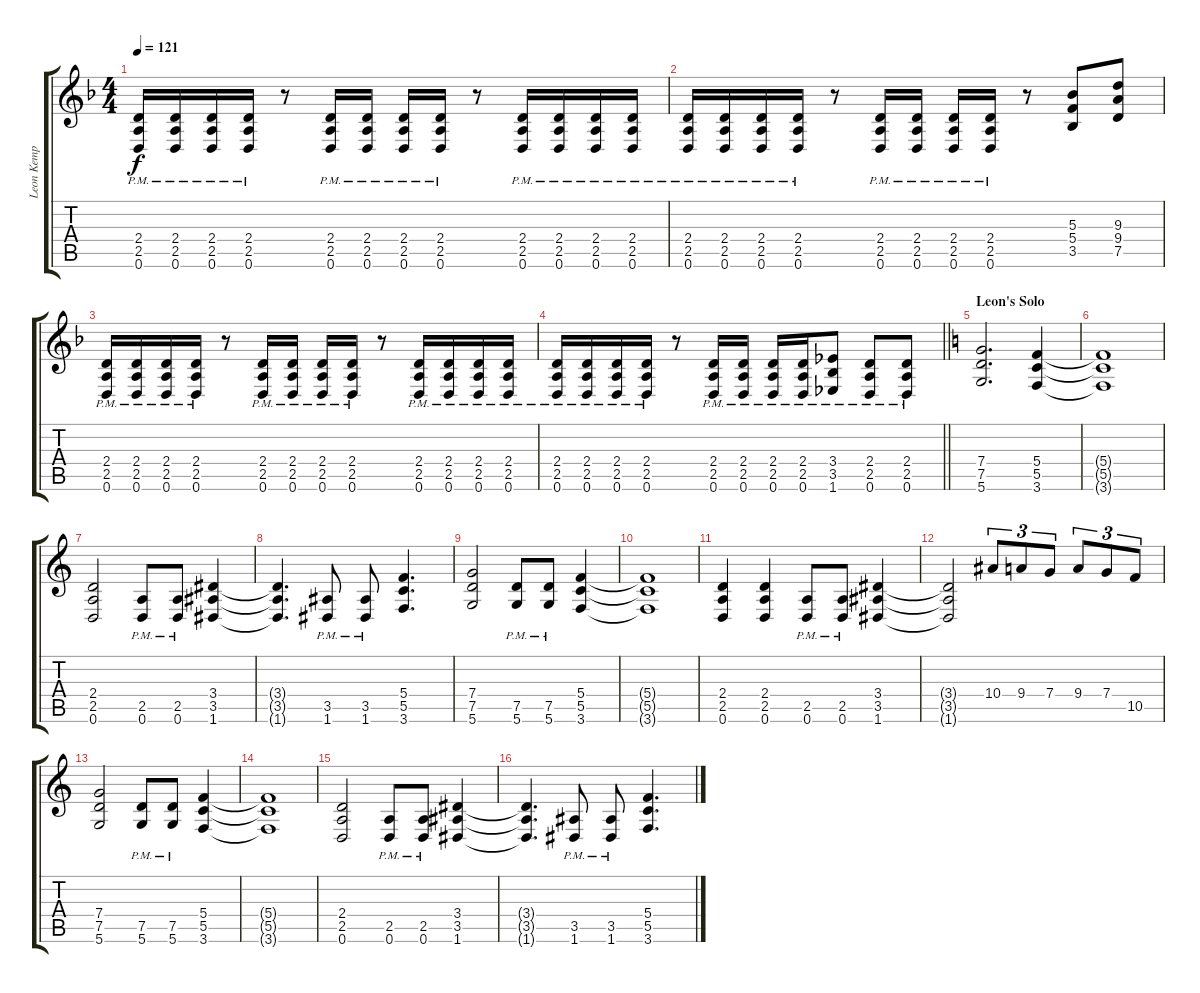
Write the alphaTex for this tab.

\track ("Leon Kemp" "Leon Kemp") {instrument distortionguitar}
\staff {score tabs}
\tuning (D4 A3 F3 C3 G2 D2) {hide}
\ts (4 4)
\tempo 121
\clef g2
\ks f
(2.4{pm} 2.5{pm} 0.6{pm}).16{dy f} (2.4{pm} 2.5{pm} 0.6{pm}).16 (2.4{pm} 2.5{pm} 0.6{pm}).16 (2.4{pm} 2.5{pm} 0.6{pm}).16 r.8 (2.4{pm} 2.5{pm} 0.6{pm}).16 (2.4{pm} 2.5{pm} 0.6{pm}).16 (2.4{pm} 2.5{pm} 0.6{pm}).16 (2.4{pm} 2.5{pm} 0.6{pm}).16 r.8 (2.4{pm} 2.5{pm} 0.6{pm}).16 (2.4{pm} 2.5{pm} 0.6{pm}).16 (2.4{pm} 2.5{pm} 0.6{pm}).16 (2.4{pm} 2.5{pm} 0.6{pm}).16 |
(2.4{pm} 2.5{pm} 0.6{pm}).16 (2.4{pm} 2.5{pm} 0.6{pm}).16 (2.4{pm} 2.5{pm} 0.6{pm}).16 (2.4{pm} 2.5{pm} 0.6{pm}).16 r.8 (2.4{pm} 2.5{pm} 0.6{pm}).16 (2.4{pm} 2.5{pm} 0.6{pm}).16 (2.4{pm} 2.5{pm} 0.6{pm}).16 (2.4{pm} 2.5{pm} 0.6{pm}).16 r.8 (5.3 5.4 3.5).8 (9.3 9.4 7.5).8 |
(2.4{pm} 2.5{pm} 0.6{pm}).16 (2.4{pm} 2.5{pm} 0.6{pm}).16 (2.4{pm} 2.5{pm} 0.6{pm}).16 (2.4{pm} 2.5{pm} 0.6{pm}).16 r.8 (2.4{pm} 2.5{pm} 0.6{pm}).16 (2.4{pm} 2.5{pm} 0.6{pm}).16 (2.4{pm} 2.5{pm} 0.6{pm}).16 (2.4{pm} 2.5{pm} 0.6{pm}).16 r.8 (2.4{pm} 2.5{pm} 0.6{pm}).16 (2.4{pm} 2.5{pm} 0.6{pm}).16 (2.4{pm} 2.5{pm} 0.6{pm}).16 (2.4{pm} 2.5{pm} 0.6{pm}).16 |
\barLineRight lightlight
(2.4{pm} 2.5{pm} 0.6{pm}).16 (2.4{pm} 2.5{pm} 0.6{pm}).16 (2.4{pm} 2.5{pm} 0.6{pm}).16 (2.4{pm} 2.5{pm} 0.6{pm}).16 r.8 (2.4{pm} 2.5{pm} 0.6{pm}).16 (2.4{pm} 2.5{pm} 0.6{pm}).16 (2.4{pm} 2.5{pm} 0.6{pm}).16 (2.4{pm} 2.5{pm} 0.6{pm}).16 (3.4{pm} 3.5{pm} 1.6{pm}).8 (2.4{pm} 2.5{pm} 0.6{pm}).8 (2.4{pm} 2.5{pm} 0.6{pm}).8 |
\section ("" "Leon's Solo")
\ks c
(7.4 7.5 5.6).2{d} (5.4 5.5 3.6).4 |
(5.4{t} 5.5{t} 3.6{t}).1 |
(2.4 2.5 0.6).2 (2.5{pm} 0.6{pm}).8 (2.5{pm} 0.6{pm}).8 (3.4 3.5 1.6).4 |
(3.4{t} 3.5{t} 1.6{t}).4{d} (3.5{pm} 1.6{pm}).8 (3.5{pm} 1.6{pm}).8 (5.4 5.5 3.6).4{d} |
(7.4 7.5 5.6).2 (7.5{pm} 5.6{pm}).8 (7.5{pm} 5.6{pm}).8 (5.4 5.5 3.6).4 |
(5.4{t} 5.5{t} 3.6{t}).1 |
(2.4 2.5 0.6).4 (2.4 2.5 0.6).4 (2.5{pm} 0.6{pm}).8 (2.5{pm} 0.6{pm}).8 (3.4 3.5 1.6).4 |
(3.4{t} 3.5{t} 1.6{t}).2 10.4.8{tu (3 2)} 9.4.8{tu (3 2)} 7.4.8{tu (3 2)} 9.4.8{tu (3 2)} 7.4.8{tu (3 2)} 10.5.8{tu (3 2)} |
(7.4 7.5 5.6).2 (7.5{pm} 5.6{pm}).8 (7.5{pm} 5.6{pm}).8 (5.4 5.5 3.6).4 |
(5.4{t} 5.5{t} 3.6{t}).1 |
(2.4 2.5 0.6).2 (2.5{pm} 0.6{pm}).8 (2.5{pm} 0.6{pm}).8 (3.4 3.5 1.6).4 |
(3.4{t} 3.5{t} 1.6{t}).4{d} (3.5{pm} 1.6{pm}).8 (3.5{pm} 1.6{pm}).8 (5.4 5.5 3.6).4{d}
